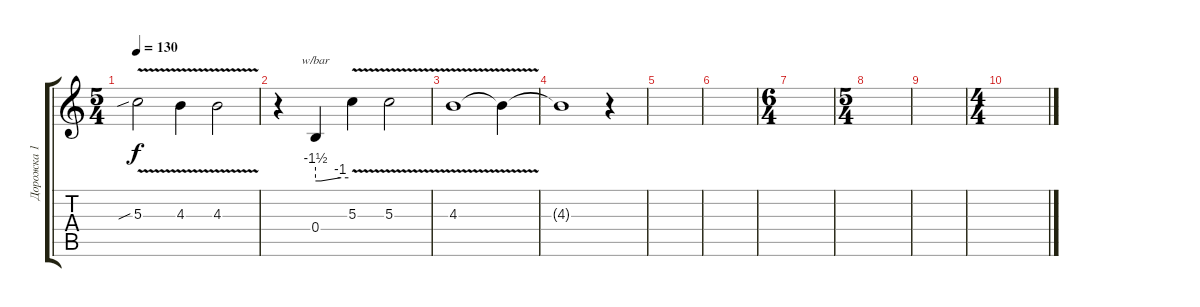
\track ("Дорожка 1" "Дорожка 1") {instrument acousticguitarsteel}
\staff {score tabs}
\tuning (E4 B3 G3 D3 A2 E2) {hide}
\ts (5 4)
\tempo 130
\clef g2
\ks c
5.3{v sib}.2{dy f} 4.3{v}.4 4.3{v}.2 |
r.4 0.4.4{tbe (custom default 0 -6 10 -6 45 -4 60 -4)} 5.3{v}.4 5.3{v}.2 |
4.3{v}.1{volume 0} 4.3{t}.4 |
4.3{t}.1 r.4 |
|
|
\ts (6 4)
|
\ts (5 4)
|
|
\ts (4 4)
